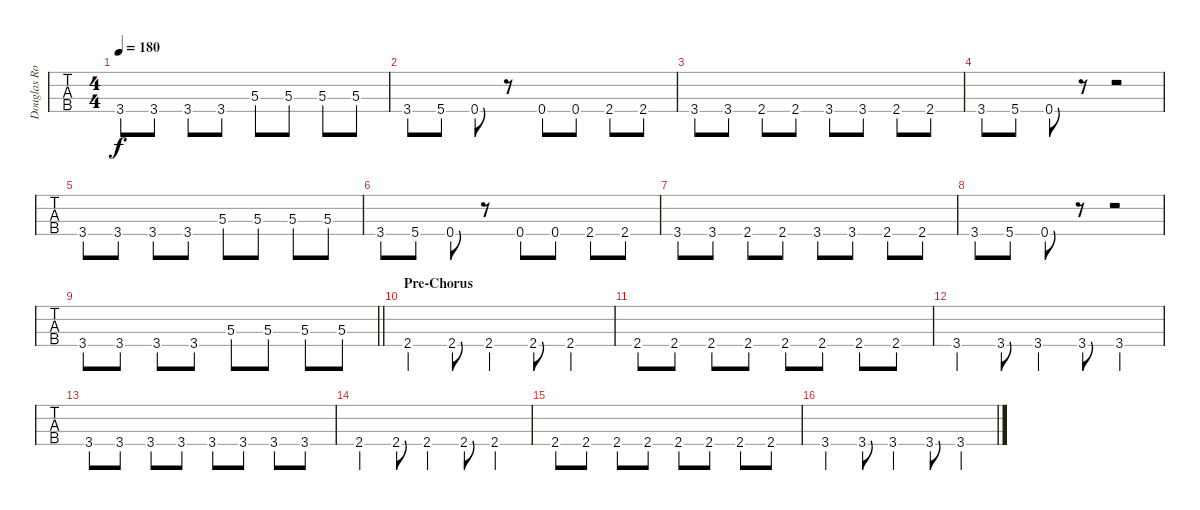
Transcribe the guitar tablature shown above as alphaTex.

\track ("Douglas Robb (Bass)" "Douglas Ro") {instrument electricbassfinger}
\staff {tabs}
\tuning (G2 D2 A1 E1) {hide}
\ts (4 4)
\tempo 180
\clef f4
\ks c
3.4.8{dy f} 3.4.8 3.4.8 3.4.8 5.3.8 5.3.8 5.3.8 5.3.8 |
3.4.8 5.4.8 0.4.8 r.8 0.4.8 0.4.8 2.4.8 2.4.8 |
3.4.8 3.4.8 2.4.8 2.4.8 3.4.8 3.4.8 2.4.8 2.4.8 |
3.4.8 5.4.8 0.4.8 r.8 r.2 |
3.4.8 3.4.8 3.4.8 3.4.8 5.3.8 5.3.8 5.3.8 5.3.8 |
3.4.8 5.4.8 0.4.8 r.8 0.4.8 0.4.8 2.4.8 2.4.8 |
3.4.8 3.4.8 2.4.8 2.4.8 3.4.8 3.4.8 2.4.8 2.4.8 |
3.4.8 5.4.8 0.4.8 r.8 r.2 |
\barLineRight lightlight
3.4.8 3.4.8 3.4.8 3.4.8 5.3.8 5.3.8 5.3.8 5.3.8 |
\section ("" "Pre-Chorus")
2.4.4 2.4.8 2.4.4 2.4.8 2.4.4 |
2.4.8 2.4.8 2.4.8 2.4.8 2.4.8 2.4.8 2.4.8 2.4.8 |
3.4.4 3.4.8 3.4.4 3.4.8 3.4.4 |
3.4.8 3.4.8 3.4.8 3.4.8 3.4.8 3.4.8 3.4.8 3.4.8 |
2.4.4 2.4.8 2.4.4 2.4.8 2.4.4 |
2.4.8 2.4.8 2.4.8 2.4.8 2.4.8 2.4.8 2.4.8 2.4.8 |
3.4.4 3.4.8 3.4.4 3.4.8 3.4.4
